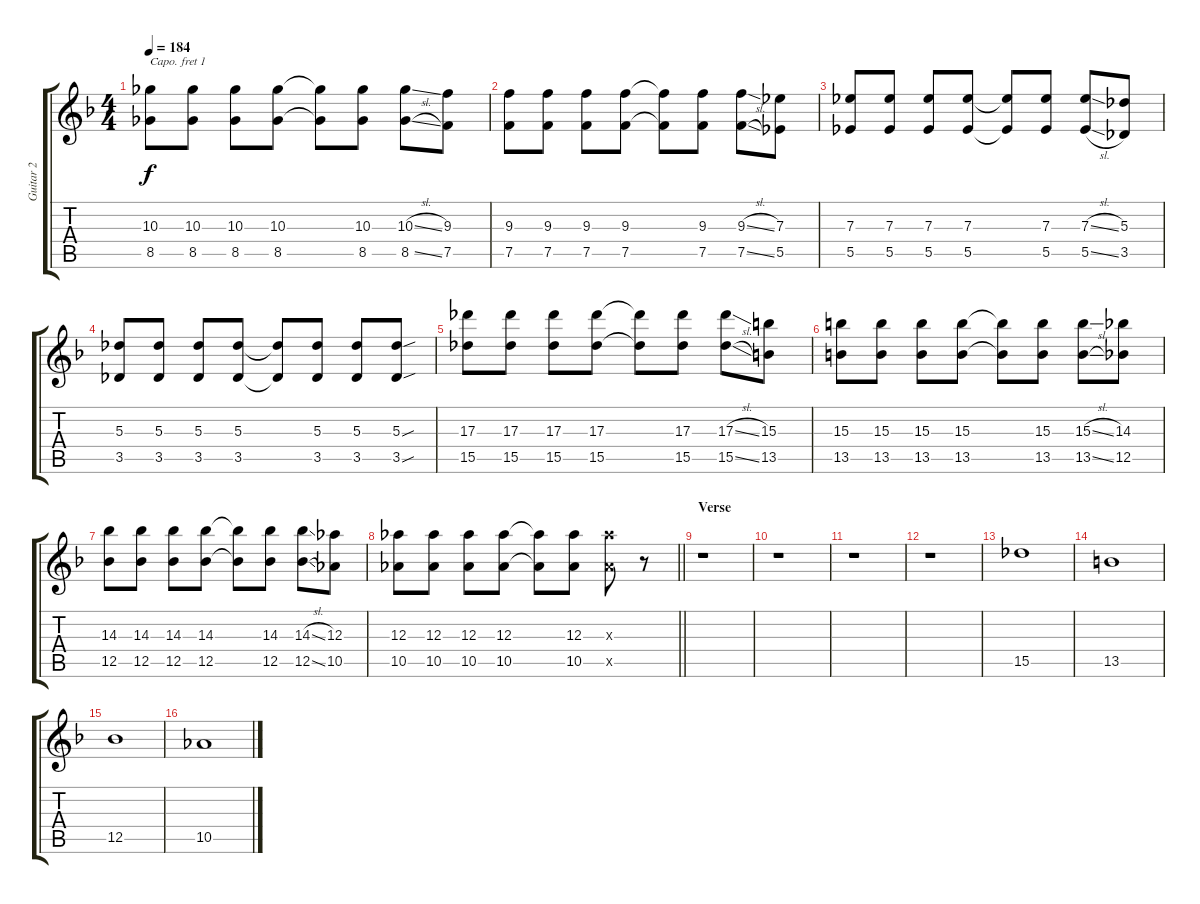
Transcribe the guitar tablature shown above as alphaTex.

\track ("Guitar 2" "Guitar 2") {instrument distortionguitar}
\staff {score tabs}
\capo 1
\tuning (B3 B3 G3 D3 A2 D2) {hide}
\ts (4 4)
\tempo 184
\clef g2
\ks f
(10.3 8.5).8{dy f} (10.3 8.5).8 (10.3 8.5).8 (10.3 8.5).8 (10.3{t} 8.5{t}).8 (10.3 8.5).8 (10.3{sl} 8.5{sl}).8 (9.3 7.5).8 |
(9.3 7.5).8 (9.3 7.5).8 (9.3 7.5).8 (9.3 7.5).8 (9.3{t} 7.5{t}).8 (9.3 7.5).8 (9.3{sl} 7.5{sl}).8 (7.3 5.5).8 |
(7.3 5.5).8 (7.3 5.5).8 (7.3 5.5).8 (7.3 5.5).8 (7.3{t} 5.5{t}).8 (7.3 5.5).8 (7.3{sl} 5.5{sl}).8 (5.3 3.5).8 |
(5.3 3.5).8 (5.3 3.5).8 (5.3 3.5).8 (5.3 3.5).8 (5.3{t} 3.5{t}).8 (5.3 3.5).8 (5.3 3.5).8 (5.3{sou} 3.5{sou}).8 |
(17.3 15.5).8 (17.3 15.5).8 (17.3 15.5).8 (17.3 15.5).8 (17.3{t} 15.5{t}).8 (17.3 15.5).8 (17.3{sl} 15.5{sl}).8 (15.3 13.5).8 |
(15.3 13.5).8 (15.3 13.5).8 (15.3 13.5).8 (15.3 13.5).8 (15.3{t} 13.5{t}).8 (15.3 13.5).8 (15.3{sl} 13.5{sl}).8 (14.3 12.5).8 |
(14.3 12.5).8 (14.3 12.5).8 (14.3 12.5).8 (14.3 12.5).8 (14.3{t} 12.5{t}).8 (14.3 12.5).8 (14.3{sl} 12.5{sl}).8 (12.3 10.5).8 |
\barLineRight lightlight
(12.3 10.5).8 (12.3 10.5).8 (12.3 10.5).8 (12.3 10.5).8 (12.3{t} 10.5{t}).8 (12.3 10.5).8 (12.3{x} 10.5{x}).8 r.8 |
\section ("" "Verse")
r.1 |
r.1 |
r.1 |
r.1 |
15.5.1 |
13.5.1 |
12.5.1 |
10.5.1
